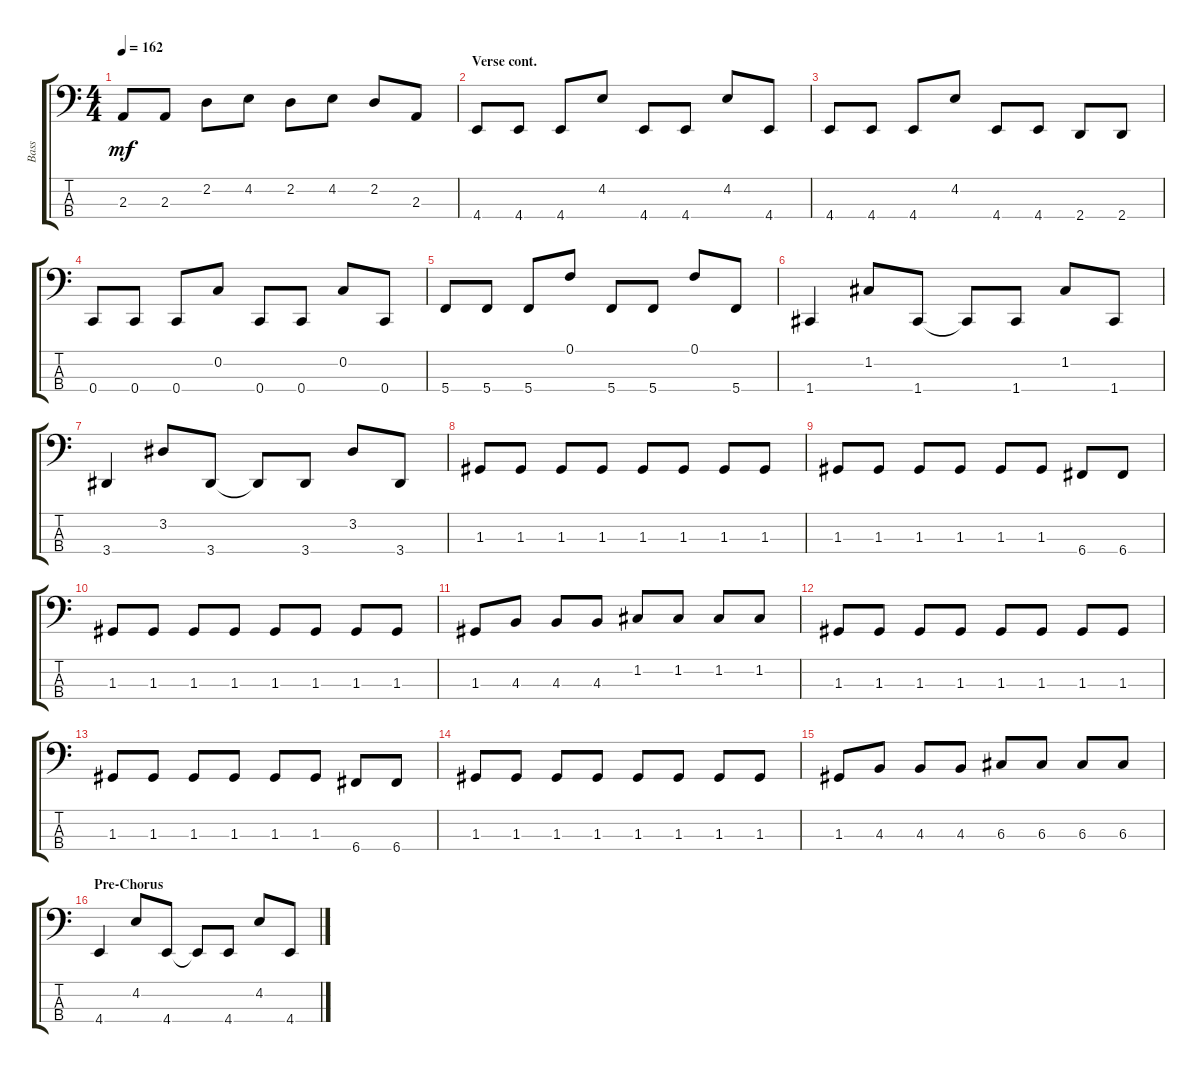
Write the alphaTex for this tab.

\track ("Bass" "Bass") {instrument electricbassfinger}
\staff {score tabs}
\tuning (F2 C2 G1 C1) {hide}
\ts (4 4)
\tempo 162
\clef f4
\ks aminor
2.3.8{dy mf} 2.3.8 2.2.8 4.2.8 2.2.8 4.2.8 2.2.8 2.3.8 |
\section ("" "Verse cont.")
4.4.8 4.4.8 4.4.8 4.2.8 4.4.8 4.4.8 4.2.8 4.4.8 |
4.4.8 4.4.8 4.4.8 4.2.8 4.4.8 4.4.8 2.4.8 2.4.8 |
0.4.8 0.4.8 0.4.8 0.2.8 0.4.8 0.4.8 0.2.8 0.4.8 |
5.4.8 5.4.8 5.4.8 0.1.8 5.4.8 5.4.8 0.1.8 5.4.8 |
1.4.4 1.2.8 1.4.8 1.4{t}.8 1.4.8 1.2.8 1.4.8 |
3.4.4 3.2.8 3.4.8 3.4{t}.8 3.4.8 3.2.8 3.4.8 |
1.3.8 1.3.8 1.3.8 1.3.8 1.3.8 1.3.8 1.3.8 1.3.8 |
1.3.8 1.3.8 1.3.8 1.3.8 1.3.8 1.3.8 6.4.8 6.4.8 |
1.3.8 1.3.8 1.3.8 1.3.8 1.3.8 1.3.8 1.3.8 1.3.8 |
1.3.8 4.3.8 4.3.8 4.3.8 1.2.8 1.2.8 1.2.8 1.2.8 |
1.3.8 1.3.8 1.3.8 1.3.8 1.3.8 1.3.8 1.3.8 1.3.8 |
1.3.8 1.3.8 1.3.8 1.3.8 1.3.8 1.3.8 6.4.8 6.4.8 |
1.3.8 1.3.8 1.3.8 1.3.8 1.3.8 1.3.8 1.3.8 1.3.8 |
1.3.8 4.3.8 4.3.8 4.3.8 6.3.8 6.3.8 6.3.8 6.3.8 |
\section ("" "Pre-Chorus")
4.4.4 4.2.8 4.4.8 4.4{t}.8 4.4.8 4.2.8 4.4.8
